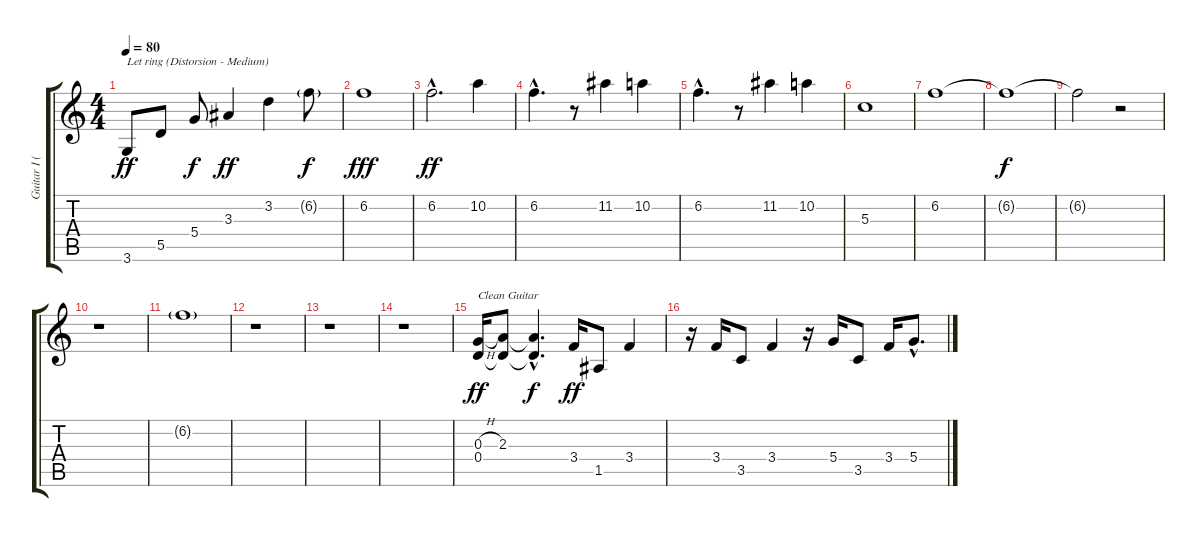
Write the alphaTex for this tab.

\track ("Guitar I (Main)" "Guitar I (") {instrument electricguitarjazz}
\staff {score tabs}
\tuning (E4 B3 G3 D3 A2 E2) {hide}
\ts (4 4)
\tempo 80
\clef g2
\ks c
3.6.8{txt "Let ring (Distorsion - Medium)" dy ff instrument distortionguitar} 5.5.8 5.4.8{dy f} 3.3.4{dy ff} 3.2.4 6.2{g}.8{dy f} |
6.2.1{dy fff} |
6.2{hac}.2{d dy ff} 10.2.4 |
6.2{hac}.4{d} r.8 11.2.4 10.2.4 |
6.2{hac}.4{d} r.8 11.2.4 10.2.4 |
5.3.1 |
6.2.1 |
6.2{t}.1{dy f} |
6.2{t}.2 r.2 |
r.1 |
6.2{g}.1 |
r.1 |
r.1 |
r.1 |
(0.3{h} 0.4).16{txt "Clean Guitar" dy ff volume 16 balance 12 instrument electricguitarclean} (2.3 0.4{t}).8 (2.3{hac t} 0.4{hac t}).4{d dy f} 3.4.16{dy ff} 1.5.8 3.4.4 |
r.16 3.4.16 3.5.8 3.4.4 r.16 5.4.16 3.5.8 3.4.16 5.4{hac}.8{d}
